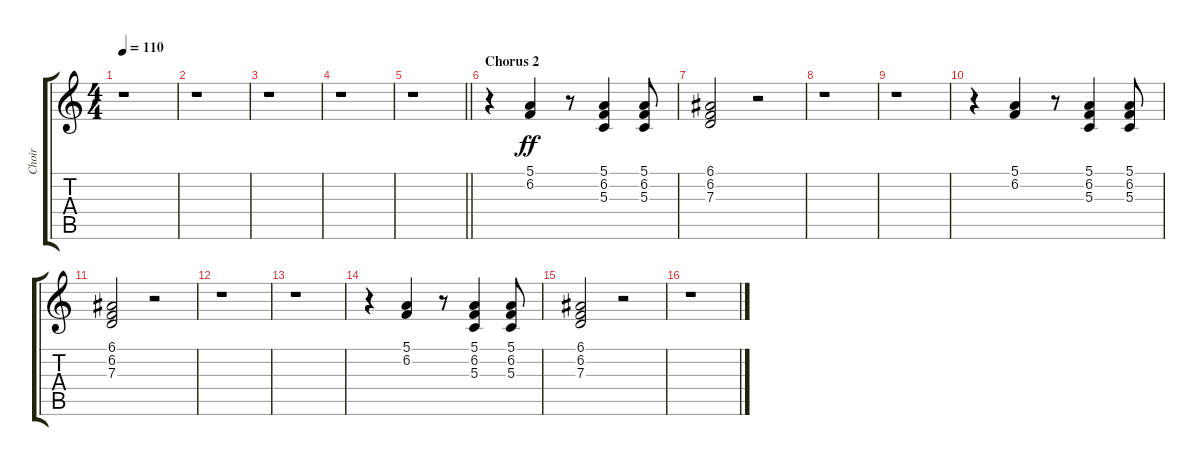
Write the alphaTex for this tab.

\track ("Choir" "Choir") {instrument voiceoohs}
\staff {score tabs}
\tuning (E4 B3 G3 D3 A2 E2) {hide}
\ts (4 4)
\tempo 110
\clef g2
\ks c
r.1{dy ff} |
r.1 |
r.1 |
r.1 |
\barLineRight lightlight
r.1 |
\section ("" "Chorus 2")
r.4 (5.1 6.2).4 r.8 (5.1 6.2 5.3).4 (5.1 6.2 5.3).8 |
(6.1 6.2 7.3).2 r.2 |
r.1 |
r.1 |
r.4 (5.1 6.2).4 r.8 (5.1 6.2 5.3).4 (5.1 6.2 5.3).8 |
(6.1 6.2 7.3).2 r.2 |
r.1 |
r.1 |
r.4 (5.1 6.2).4 r.8 (5.1 6.2 5.3).4 (5.1 6.2 5.3).8 |
(6.1 6.2 7.3).2 r.2 |
r.1
